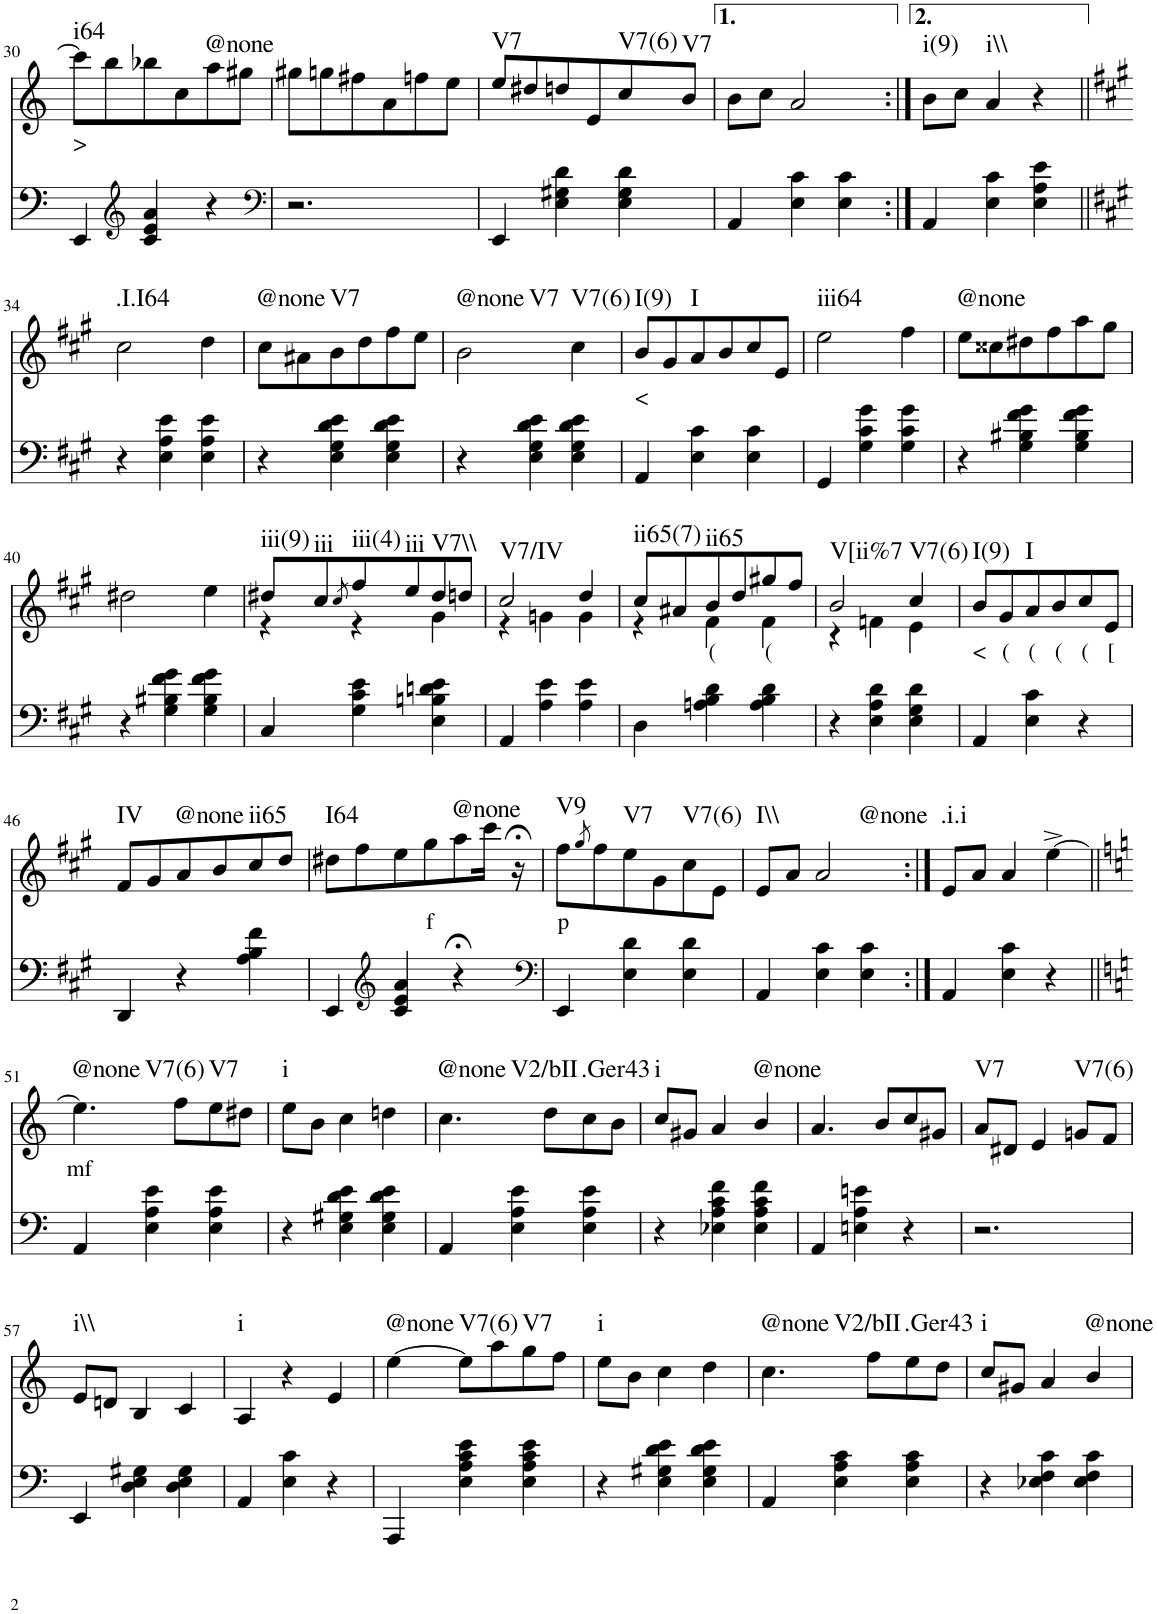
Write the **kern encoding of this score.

**kern	**kern	**text	**harte
*part2	*part1	*part1	*part1
*staff2	*staff1	*staff1	*
*I"piano	*I"piano	*	*
*I'Pno	*I'Pno	*	*
!!LO:PB:g=z
*clefF4	*clefG2	*	*
*k[]	*k[]	*	*
*M3/4	*M3/4	*	*
=30	=30	=30	=30
!	!	!LO:LY:b	!LO:H:kt=i64
4EE/	8ccc\L]	>	N
.	8bb\	.	.
*clefG2	*	*	*
4c/ 4e/ 4a/	8bb-X\	.	.
.	8cc\	.	.
!	!	!	!LO:H:kt=@none
4r	8aa\	.	N
.	8gg#X\J	.	.
=31	=31	=31	=31
*clefF4	*	*	*
2.r	8gg#X\L	.	.
.	8ggn\	.	.
.	8ff#X\	.	.
.	8a\	.	.
.	8ffn\	.	.
.	8ee\J	.	.
=32	=32	=32	=32
!	!	!	!LO:H:kt=V7
4EE/	8ee/L	.	N
.	8dd#X/	.	.
4E\ 4G#X\ 4d\	8ddn/	.	.
.	8e/	.	.
!	!	!	!LO:H:kt=V7(6)
4E\ 4G#\ 4d\	8cc/	.	N
!	!	!	!LO:H:kt=V7
.	8b/J	.	N
=33	=33	=33	=33
4AA/	8b\L	.	.
.	8cc\J	.	.
4E\ 4c\	2a/	.	.
4E\ 4c\	.	.	.
=33:|!	=33:|!	=33:|!	=33:|!
!	!	!	!LO:H:kt=i(9)
4AA/	8b\L	.	N
.	8cc\J	.	.
!	!	!	!LO:H:kt=i\\
4E\ 4c\	4a/	.	N
4E\ 4A\ 4e\	4r	.	.
!!LO:LB:g=z
=34||	=34||	=34||	=34||
*k[f#c#g#]	*k[f#c#g#]	*	*
!	!	!	!LO:H:kt=.I.I64
4r	2cc#\	.	N
4E\ 4A\ 4e\	.	.	.
4E\ 4A\ 4e\	4dd\	.	.
=35	=35	=35	=35
!	!	!	!LO:H:kt=@none
4r	8cc#\L	.	N
.	8a#X\	.	.
!	!	!	!LO:H:kt=V7
4E\ 4G#\ 4d\ 4e\	8b\	.	N
.	8dd\	.	.
4E\ 4G#\ 4d\ 4e\	8ff#\	.	.
.	8ee\J	.	.
=36	=36	=36	=36
!	!	!	!LO:H:n=1:kt=@none
!	!	!	!LO:H:n=2:kt=V7
4r	2b\	.	N N
4E\ 4G#\ 4d\ 4e\	.	.	.
!	!	!	!LO:H:kt=V7(6)
4E\ 4G#\ 4d\ 4e\	4cc#\	.	N
=37	=37	=37	=37
!	!	!LO:LY:b	!LO:H:kt=I(9)
4AA/	8b/L	<	N
.	8g#/	.	.
!	!	!	!LO:H:kt=I
4E\ 4c#\	8a/	.	N
.	8b/	.	.
4E\ 4c#\	8cc#/	.	.
.	8e/J	.	.
=38	=38	=38	=38
!	!	!	!LO:H:kt=iii64
4GG#/	2ee\	.	N
4G#\ 4c#\ 4g#\	.	.	.
4G#\ 4c#\ 4g#\	4ff#\	.	.
=39	=39	=39	=39
!	!	!	!LO:H:kt=@none
4r	8ee\L	.	N
.	8cc##X\	.	.
4G#\ 4B#X\ 4f#\ 4g#\	8dd#X\	.	.
.	8ff#\	.	.
4G#\ 4B#\ 4f#\ 4g#\	8aa\	.	.
.	8gg#\J	.	.
!!LO:LB:g=z
=40	=40	=40	=40
4r	2dd#X\	.	.
4G#\ 4B#X\ 4f#\ 4g#\	.	.	.
4G#\ 4B#\ 4f#\ 4g#\	4ee\	.	.
=41	=41	=41	=41
*	*^	*	*
!	!	!	!	!LO:H:kt=iii(9)
4C#/	8dd#X/L	4r	.	N
!	!	!	!	!LO:H:kt=iii
.	8cc#/	.	.	N
.	8qcc#/	.	.	.
!	!	!	!	!LO:H:kt=iii(4)
4G#\ 4c#\ 4e\	8ff#/	4r	.	N
!	!	!	!	!LO:H:kt=iii
.	8ee/	.	.	N
!	!	!	!	!LO:H:kt=V7\\
4E\ 4Bn\ 4dn\ 4e\	8dd#/	4g#\	.	N
.	8ddn/J	.	.	.
=42	=42	=42	=42	=42
!	!	!	!	!LO:H:kt=V7/IV
4AA/	2cc#/	4r	.	N
4A\ 4e\	.	4gn\	.	.
4A\ 4e\	4dd/	4g\	.	.
=43	=43	=43	=43	=43
!	!	!	!	!LO:H:kt=ii65(7)
4D\	8cc#/L	4r	.	N
.	8a#X/	.	.	.
!	!	!	!LO:LY:b	!LO:H:kt=ii65
4An\ 4B\ 4d\	8b/	4f#\	(	N
.	8dd/	.	.	.
!	!	!	!LO:LY:b	!
4A\ 4B\ 4d\	8gg#X/	4f#\	(	.
.	8ff#/J	.	.	.
=44	=44	=44	=44	=44
!	!	!	!	!LO:H:kt=V[ii%7
4r	2b/	4r	.	N
4E\ 4A\ 4d\	.	4fn\	.	.
!	!	!	!	!LO:H:kt=V7(6)
4E\ 4G#\ 4d\	4cc#/	4e\	.	N
=45	=45	=45	=45	=45
!	!	!	!LO:LY:b	!LO:H:kt=I(9)
*	*v	*v	*	*
4AA/	8b/L	<	N
!	!	!LO:LY:b	!
.	8g#/	(	.
!	!	!LO:LY:b	!LO:H:kt=I
4E\ 4c#\	8a/	(	N
!	!	!LO:LY:b	!
.	8b/	(	.
!	!	!LO:LY:b	!
4r	8cc#/	(	.
!	!	!LO:LY:b	!
.	8e/J	[	.
!!LO:LB:g=z
=46	=46	=46	=46
!	!	!	!LO:H:kt=IV
4DD/	8f#/L	.	N
.	8g#/	.	.
!	!	!	!LO:H:kt=@none
4r	8a/	.	N
.	8b/	.	.
!	!	!	!LO:H:kt=ii65
4A\ 4B\ 4f#\	8cc#/	.	N
.	8dd/J	.	.
=47	=47	=47	=47
!	!	!	!LO:H:kt=I64
4EE/	8dd#X\L	.	N
.	8ff#\	.	.
*clefG2	*	*	*
4c#/ 4e/ 4a/	8ee\	.	.
!	!	!LO:LY:b	!
.	8gg#\	f	.
!	!	!	!LO:H:kt=@none
4r;<	8aa\	.	N
.	16ccc#\Jk	.	.
.	16r;<	.	.
=48	=48	=48	=48
*clefF4	*	*	*
!	!	!LO:LY:b	!LO:H:kt=V9
4EE/	8ff#\L	p	N
.	8qgg#/	.	.
.	8ff#\	.	.
!	!	!	!LO:H:kt=V7
4E\ 4d\	8ee\	.	N
.	8g#\	.	.
!	!	!	!LO:H:kt=V7(6)
4E\ 4d\	8cc#\	.	N
.	8e\J	.	.
=49	=49	=49	=49
!	!	!	!LO:H:kt=I\\
4AA/	8e/L	.	N
.	8a/J	.	.
!	!	!	!LO:H:kt=@none
4E\ 4c#\	2a/	.	N
4E\ 4c#\	.	.	.
=50:|!	=50:|!	=50:|!	=50:|!
!	!	!	!LO:H:kt=.i.i
4AA/	8e/L	.	N
.	8a/J	.	.
4E\ 4c#\	4a/	.	.
4r	[4ee^\	.	.
!!LO:LB:g=z
=51||	=51||	=51||	=51||
*k[]	*k[]	*	*
!	!	!LO:LY:b	!LO:H:n=1:kt=@none
!	!	!	!LO:H:n=2:kt=V7(6)
4AA/	4.ee\]	mf	N N
4E\ 4A\ 4e\	.	.	.
.	8ff\L	.	.
!	!	!	!LO:H:kt=V7
4E\ 4A\ 4e\	8ee\	.	N
.	8dd#X\J	.	.
=52	=52	=52	=52
!	!	!	!LO:H:kt=i
4r	8ee\L	.	N
.	8b\J	.	.
4E\ 4G#X\ 4d\ 4e\	4cc\	.	.
4E\ 4G#\ 4d\ 4e\	4ddn\	.	.
=53	=53	=53	=53
!	!	!	!LO:H:n=1:kt=@none
!	!	!	!LO:H:n=2:kt=V2/bII
4AA/	4.cc\	.	N N
4E\ 4A\ 4e\	.	.	.
.	8dd\L	.	.
!	!	!	!LO:H:kt=.Ger43
4E\ 4A\ 4e\	8cc\	.	N
.	8b\J	.	.
=54	=54	=54	=54
!	!	!	!LO:H:kt=i
4r	8cc/L	.	N
.	8g#X/J	.	.
4E-X\ 4A\ 4c\ 4f\	4a/	.	.
!	!	!	!LO:H:kt=@none
4E-\ 4A\ 4c\ 4f\	4b/	.	N
=55	=55	=55	=55
4AA/	4.a/	.	.
4En\ 4A\ 4en\	.	.	.
.	8b/L	.	.
4r	8cc/	.	.
.	8g#X/J	.	.
=56	=56	=56	=56
!	!	!	!LO:H:kt=V7
2.r	8a/L	.	N
.	8d#X/J	.	.
.	4e/	.	.
!	!	!	!LO:H:kt=V7(6)
.	8gn/L	.	N
.	8f/J	.	.
!!LO:LB:g=z
=57	=57	=57	=57
!	!	!	!LO:H:kt=i\\
4EE/	8e/L	.	N
.	8dn/J	.	.
4D\ 4E\ 4G#X\	4B/	.	.
4D\ 4E\ 4G#\	4c/	.	.
=58	=58	=58	=58
!	!	!	!LO:H:kt=i
4AA/	4A/	.	N
4E\ 4c\	4r	.	.
4r	4e/	.	.
=59	=59	=59	=59
!	!	!	!LO:H:kt=@none
4AAA/	[4ee\	.	N
!	!	!	!LO:H:kt=V7(6)
4E\ 4A\ 4c\ 4e\	8ee\L]	.	N
.	8aa\	.	.
!	!	!	!LO:H:kt=V7
4E\ 4A\ 4c\ 4e\	8gg\	.	N
.	8ff\J	.	.
=60	=60	=60	=60
!	!	!	!LO:H:kt=i
4r	8ee\L	.	N
.	8b\J	.	.
4E\ 4G#X\ 4d\ 4e\	4cc\	.	.
4E\ 4G#\ 4d\ 4e\	4dd\	.	.
=61	=61	=61	=61
!	!	!	!LO:H:n=1:kt=@none
!	!	!	!LO:H:n=2:kt=V2/bII
4AA/	4.cc\	.	N N
4E\ 4A\ 4c\	.	.	.
.	8ff\L	.	.
!	!	!	!LO:H:kt=.Ger43
4E\ 4A\ 4c\	8ee\	.	N
.	8dd\J	.	.
=62	=62	=62	=62
!	!	!	!LO:H:kt=i
4r	8cc/L	.	N
.	8g#X/J	.	.
4E-X\ 4F\ 4c\	4a/	.	.
!	!	!	!LO:H:kt=@none
4E-\ 4F\ 4c\	4b/	.	N
=	=	=	=
*-	*-	*-	*-
